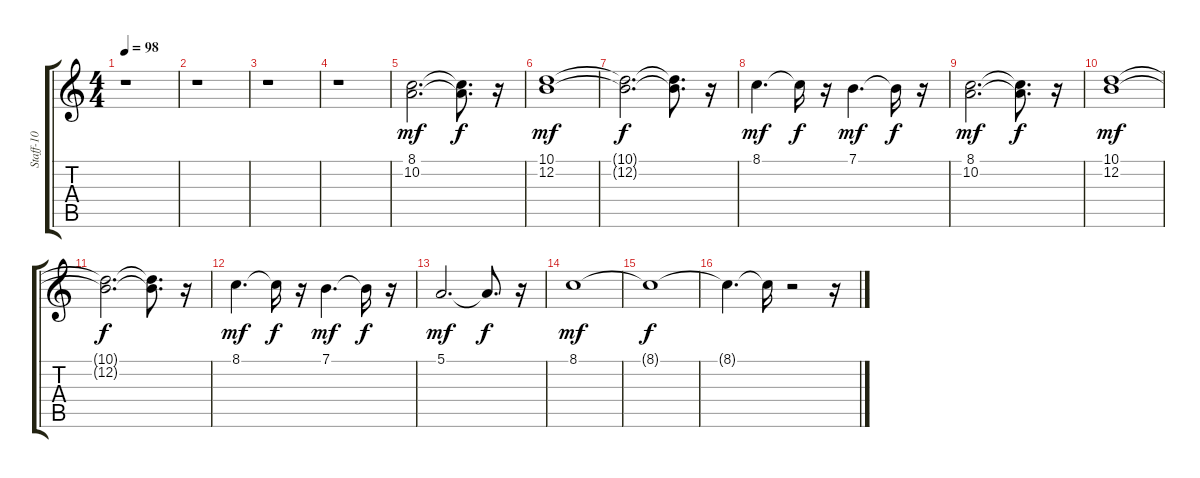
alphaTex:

\track ("Staff-10" "Staff-10") {instrument electricpiano1}
\staff {score tabs}
\tuning (E4 B3 G3 D3 A2 E2) {hide}
\ts (4 4)
\tempo 98
\clef g2
\ks c
r.1{dy f} |
r.1 |
r.1 |
r.1 |
(8.1 10.2).2{d dy mf volume 1} (8.1{t} 10.2{t}).8{d dy f} r.16 |
(10.1 12.2).1{dy mf volume 1} |
(10.1{t} 12.2{t}).2{d dy f} (10.1{t} 12.2{t}).8{d} r.16 |
8.1.4{d dy mf volume 1} 8.1{t}.16{dy f} r.16 7.1.4{d dy mf volume 1} 7.1{t}.16{dy f} r.16 |
(8.1 10.2).2{d dy mf volume 1} (8.1{t} 10.2{t}).8{d dy f} r.16 |
(10.1 12.2).1{dy mf volume 1} |
(10.1{t} 12.2{t}).2{d dy f} (10.1{t} 12.2{t}).8{d} r.16 |
8.1.4{d dy mf volume 1} 8.1{t}.16{dy f} r.16 7.1.4{d dy mf volume 1} 7.1{t}.16{dy f} r.16 |
5.1.2{d dy mf volume 1} 5.1{t}.8{d dy f} r.16 |
8.1.1{dy mf volume 1} |
8.1{t}.1{dy f} |
8.1{t}.4{d} 8.1{t}.16 r.2 r.16
